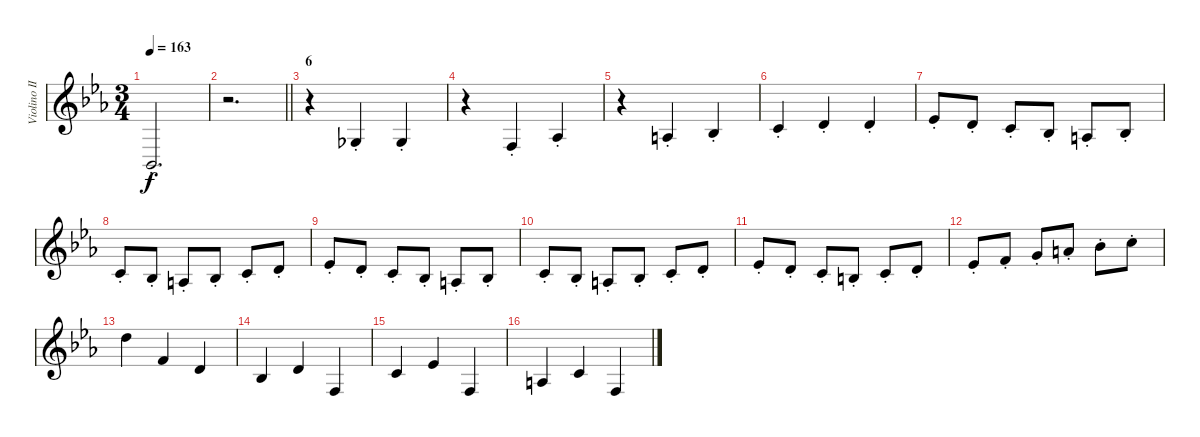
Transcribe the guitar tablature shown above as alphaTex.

\track ("Violino II" "Violino II") {instrument violin}
\staff {score}
\tuning (E4 B3 G3 D3 A2 E2) {hide}
\ts (3 4)
\tempo 163
\clef g2
\ks eb
1.5{st}.2{d dy f} |
\barLineRight lightlight
r.2{d} |
\section ("" "6")
r.4 4.4{st}.4 4.4{st}.4 |
r.4 3.4{st}.4 1.3{st}.4 |
r.4 2.3{st}.4 3.3{st}.4 |
1.2{st}.4 3.2{st}.4 3.2{st}.4 |
4.2{st}.8 3.2{st}.8 1.2{st}.8 3.3{st}.8 2.3{st}.8 3.3{st}.8 |
1.2{st}.8 8.4{st}.8 2.3{st}.8 3.3{st}.8 1.2{st}.8 3.2{st}.8 |
4.2{st}.8 3.2{st}.8 1.2{st}.8 3.3{st}.8 2.3{st}.8 3.3{st}.8 |
5.3{st}.8 3.3{st}.8 2.3{st}.8 3.3{st}.8 1.2{st}.8 3.2{st}.8 |
4.2{st}.8 3.2{st}.8 1.2{st}.8 4.3{st}.8 5.3{st}.8 3.2{st}.8 |
4.2{st}.8 1.1{st}.8 3.1{st}.8 5.1{st}.8 6.1{st}.8 8.1{st}.8 |
10.1.4 1.1.4 3.2.4 |
3.3.4 3.2.4 3.4.4 |
1.2.4 4.2.4 3.4.4 |
2.3.4 1.2.4 3.4.4
